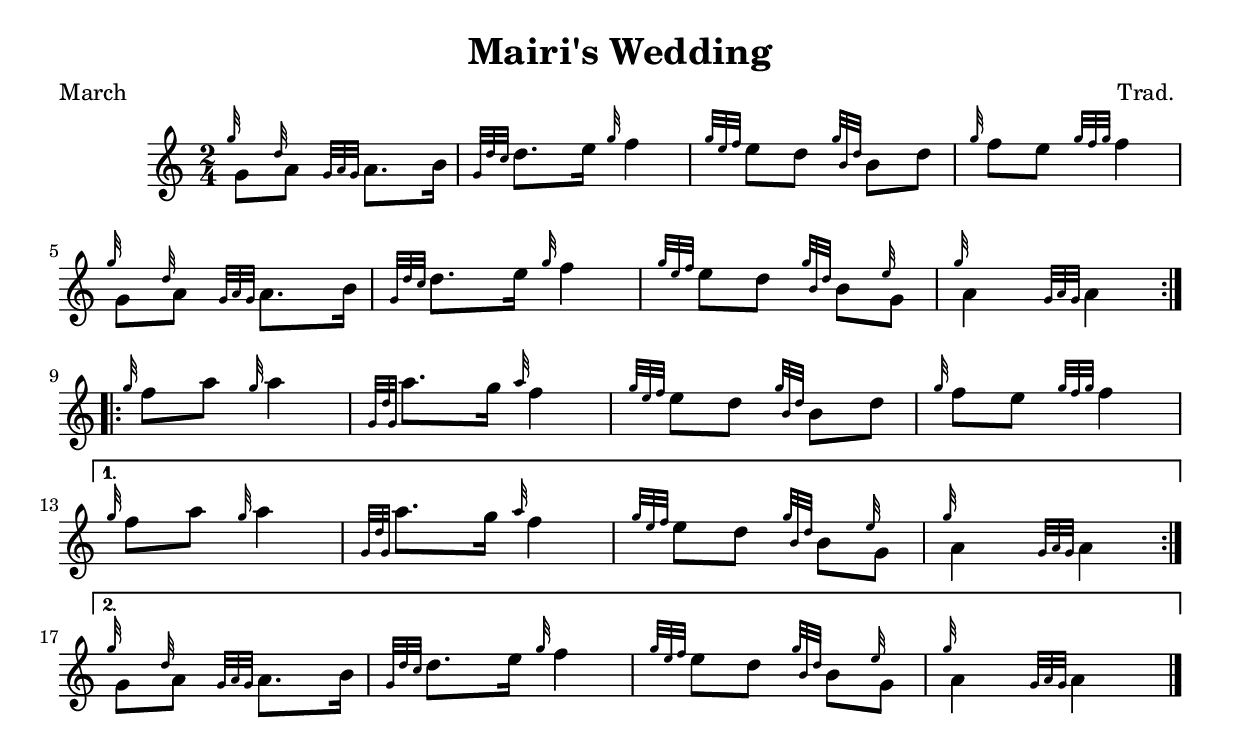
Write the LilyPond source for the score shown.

\include "bagpipe.ly"
\header {
    % meter = genre
    meter = "March"
    title = "Mairi's Wedding"
    composer = ""
    arranger = "Trad. "
    comment = "Comment"
}
\score {

{
    
    \time 2/4
    \quarterBeaming
    \hideKeySignature

    % Part 1

    \repeat volta 2 {
    \grg G8 \grd a \wbirl a8. b16|
    \thrwd d8. e16 \grg f4|
    \dble e8 d \dblb b d |
    \grg f e \dblf f4| \break

    \grg G8 \grd a \wbirl a8. b16|
    \thrwd d8. e16 \grg f4|
    \dble e8 d \dblb b \gre G|
    \grg a4 \wbirl a4|
    }
   \break

    
    % Part 2

    \repeat volta 2 {
    \grg f8 A \grg A4|
    \grip A8. g16 \grA f4|
    \dble e8 d \dblb b d| 
    \grg f e \dblf f4|
     \break}
  
 \alternative{
 {
 \grg f8 A \grg A4|
    \grip A8. g16 \grA f4|
    \dble e8 d \dblb b \gre G|
    \grg a4 \wbirl a4| \break}
  
    {
    \grg G8 \grd a \wbirl a8. b16|
    \thrwd d8. e16 \grg f4|
    \dble e8 d \dblb b \gre G|
    \grg a4 \wbirl a4| \bar "|."
    }}
  }



}
